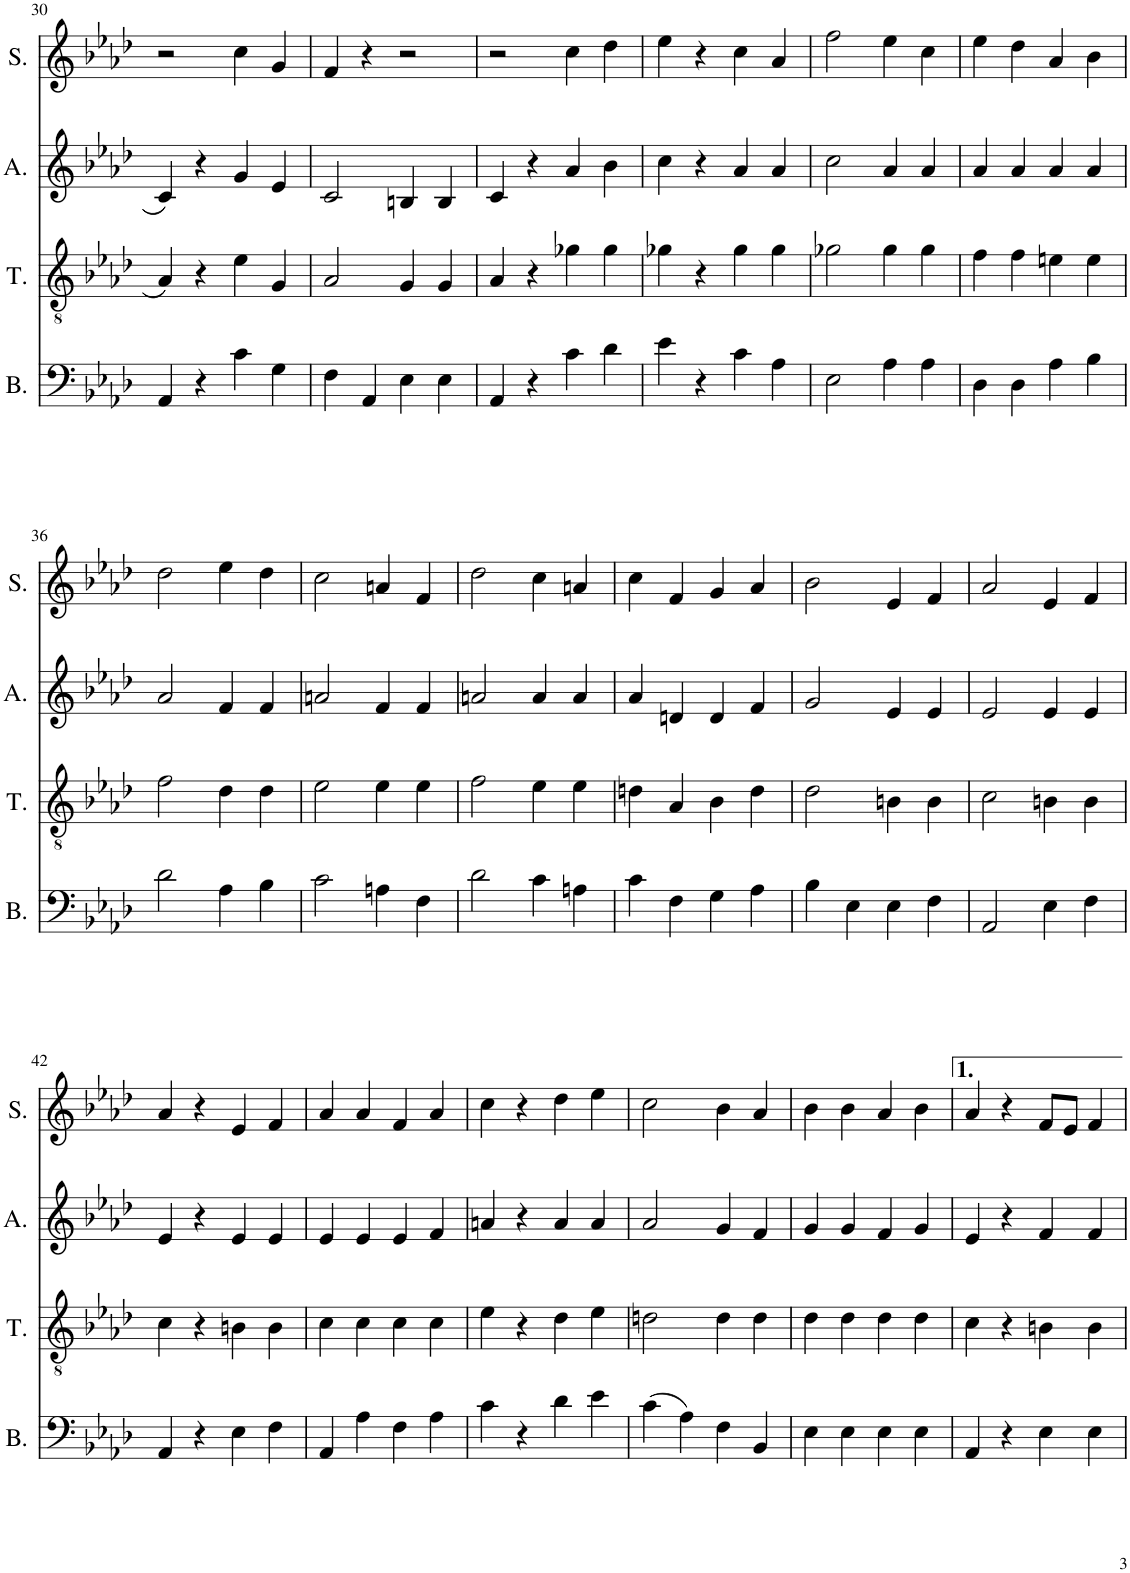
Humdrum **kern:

**kern	**kern	**kern	**kern
*part4	*part3	*part2	*part1
*staff4	*staff3	*staff2	*staff1
*I"Bass	*I"Tenor	*I"Alt	*I"Sopran
*I'B.	*I'T.	*I'A.	*I'S.
!!LO:PB:g=z
*clefF4	*clefGv2	*clefG2	*clefG2
*k[b-e-a-d-]	*k[b-e-a-d-]	*k[b-e-a-d-]	*k[b-e-a-d-]
*M4/4	*M4/4	*M4/4	*M4/4
=30	=30	=30	=30
4AA-/	4A-/	4c/	2r
4r	4r	4r	.
4c\	4e-\	4g/	4cc\
4G\	4G/	4e-/	4g/
=31	=31	=31	=31
4F\	2A-/	2c/	4f/
4AA-/	.	.	4r
4E-\	4G/	4Bn/	2r
4E-\	4G/	4B/	.
=32	=32	=32	=32
4AA-/	4A-/	4c/	2r
4r	4r	4r	.
4c\	4g-X\	4a-/	4cc\
4d-\	4g-\	4b-\	4dd-\
=33	=33	=33	=33
4e-\	4g-X\	4cc\	4ee-\
4r	4r	4r	4r
4c\	4g-\	4a-/	4cc\
4A-\	4g-\	4a-/	4a-/
=34	=34	=34	=34
2E-\	2g-X\	2cc\	2ff\
4A-\	4g-\	4a-/	4ee-\
4A-\	4g-\	4a-/	4cc\
=35	=35	=35	=35
4D-\	4f\	4a-/	4ee-\
4D-\	4f\	4a-/	4dd-\
4A-\	4en\	4a-/	4a-/
4B-\	4e\	4a-/	4b-\
!!LO:LB:g=z
=36	=36	=36	=36
2d-\	2f\	2a-/	2dd-\
4A-\	4d-\	4f/	4ee-\
4B-\	4d-\	4f/	4dd-\
=37	=37	=37	=37
2c\	2e-\	2an/	2cc\
4An\	4e-\	4f/	4an/
4F\	4e-\	4f/	4f/
=38	=38	=38	=38
2d-\	2f\	2an/	2dd-\
4c\	4e-\	4a/	4cc\
4An\	4e-\	4a/	4an/
=39	=39	=39	=39
4c\	4dn\	4a-/	4cc\
4F\	4A-/	4dn/	4f/
4G\	4B-\	4d/	4g/
4A-\	4d\	4f/	4a-/
=40	=40	=40	=40
4B-\	2d-\	2g/	2b-\
4E-\	.	.	.
4E-\	4Bn\	4e-/	4e-/
4F\	4B\	4e-/	4f/
=41	=41	=41	=41
2AA-/	2c\	2e-/	2a-/
4E-\	4Bn\	4e-/	4e-/
4F\	4B\	4e-/	4f/
!!LO:LB:g=z
=42	=42	=42	=42
4AA-/	4c\	4e-/	4a-/
4r	4r	4r	4r
4E-\	4Bn\	4e-/	4e-/
4F\	4B\	4e-/	4f/
=43	=43	=43	=43
4AA-/	4c\	4e-/	4a-/
4A-\	4c\	4e-/	4a-/
4F\	4c\	4e-/	4f/
4A-\	4c\	4f/	4a-/
=44	=44	=44	=44
4c\	4e-\	4an/	4cc\
4r	4r	4r	4r
4d-\	4d-\	4a/	4dd-\
4e-\	4e-\	4a/	4ee-\
=45	=45	=45	=45
(4c\	2dn\	2a-/	2cc\
4A-\)	.	.	.
4F\	4d\	4g/	4b-\
4BB-/	4d\	4f/	4a-/
=46	=46	=46	=46
4E-\	4d-\	4g/	4b-\
4E-\	4d-\	4g/	4b-\
4E-\	4d-\	4f/	4a-/
4E-\	4d-\	4g/	4b-\
=47	=47	=47	=47
4AA-/	4c\	4e-/	4a-/
4r	4r	4r	4r
4E-\	4Bn\	4f/	8f/L
.	.	.	8e-/J
4E-\	4B\	4f/	4f/
=	=	=	=
*-	*-	*-	*-
